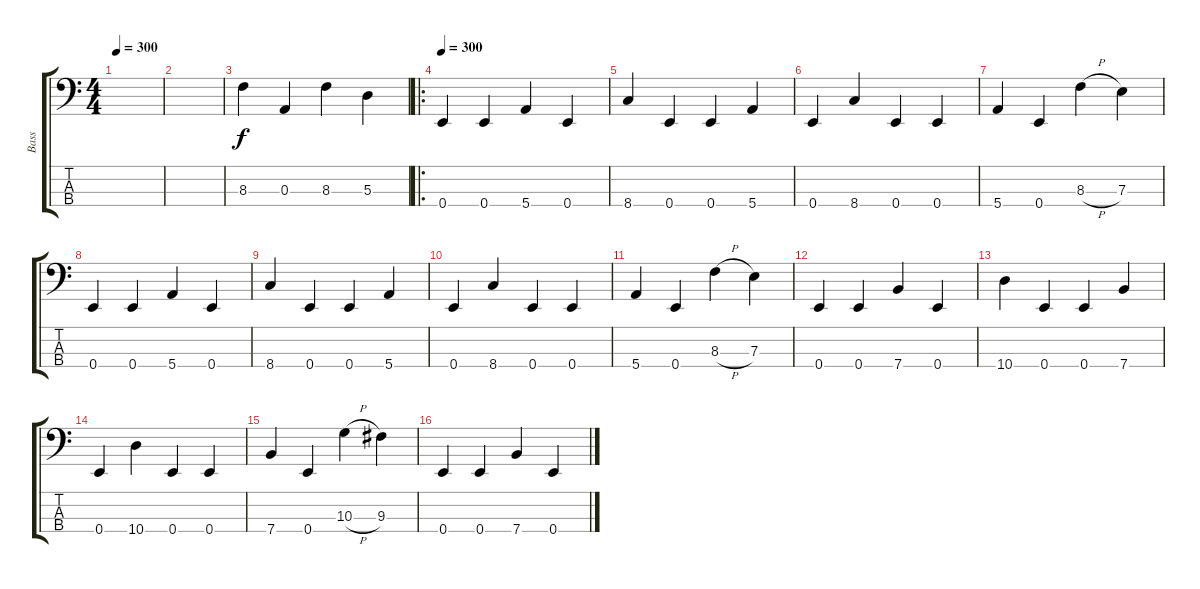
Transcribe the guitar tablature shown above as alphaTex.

\track ("Bass" "Bass") {instrument electricbassfinger}
\staff {score tabs}
\tuning (G2 D2 A1 E1) {hide}
\ts (4 4)
\tempo 300
\clef f4
\ks c
|
|
8.3.4 0.3.4 8.3.4 5.3.4 |
\ro
\tempo 300
0.4.4 0.4.4 5.4.4 0.4.4 |
8.4.4 0.4.4 0.4.4 5.4.4 |
0.4.4 8.4.4 0.4.4 0.4.4 |
5.4.4 0.4.4 8.3{h}.4 7.3.4 |
0.4.4 0.4.4 5.4.4 0.4.4 |
8.4.4 0.4.4 0.4.4 5.4.4 |
0.4.4 8.4.4 0.4.4 0.4.4 |
5.4.4 0.4.4 8.3{h}.4 7.3.4 |
0.4.4 0.4.4 7.4.4 0.4.4 |
10.4.4 0.4.4 0.4.4 7.4.4 |
0.4.4 10.4.4 0.4.4 0.4.4 |
7.4.4 0.4.4 10.3{h}.4 9.3.4 |
0.4.4 0.4.4 7.4.4 0.4.4
